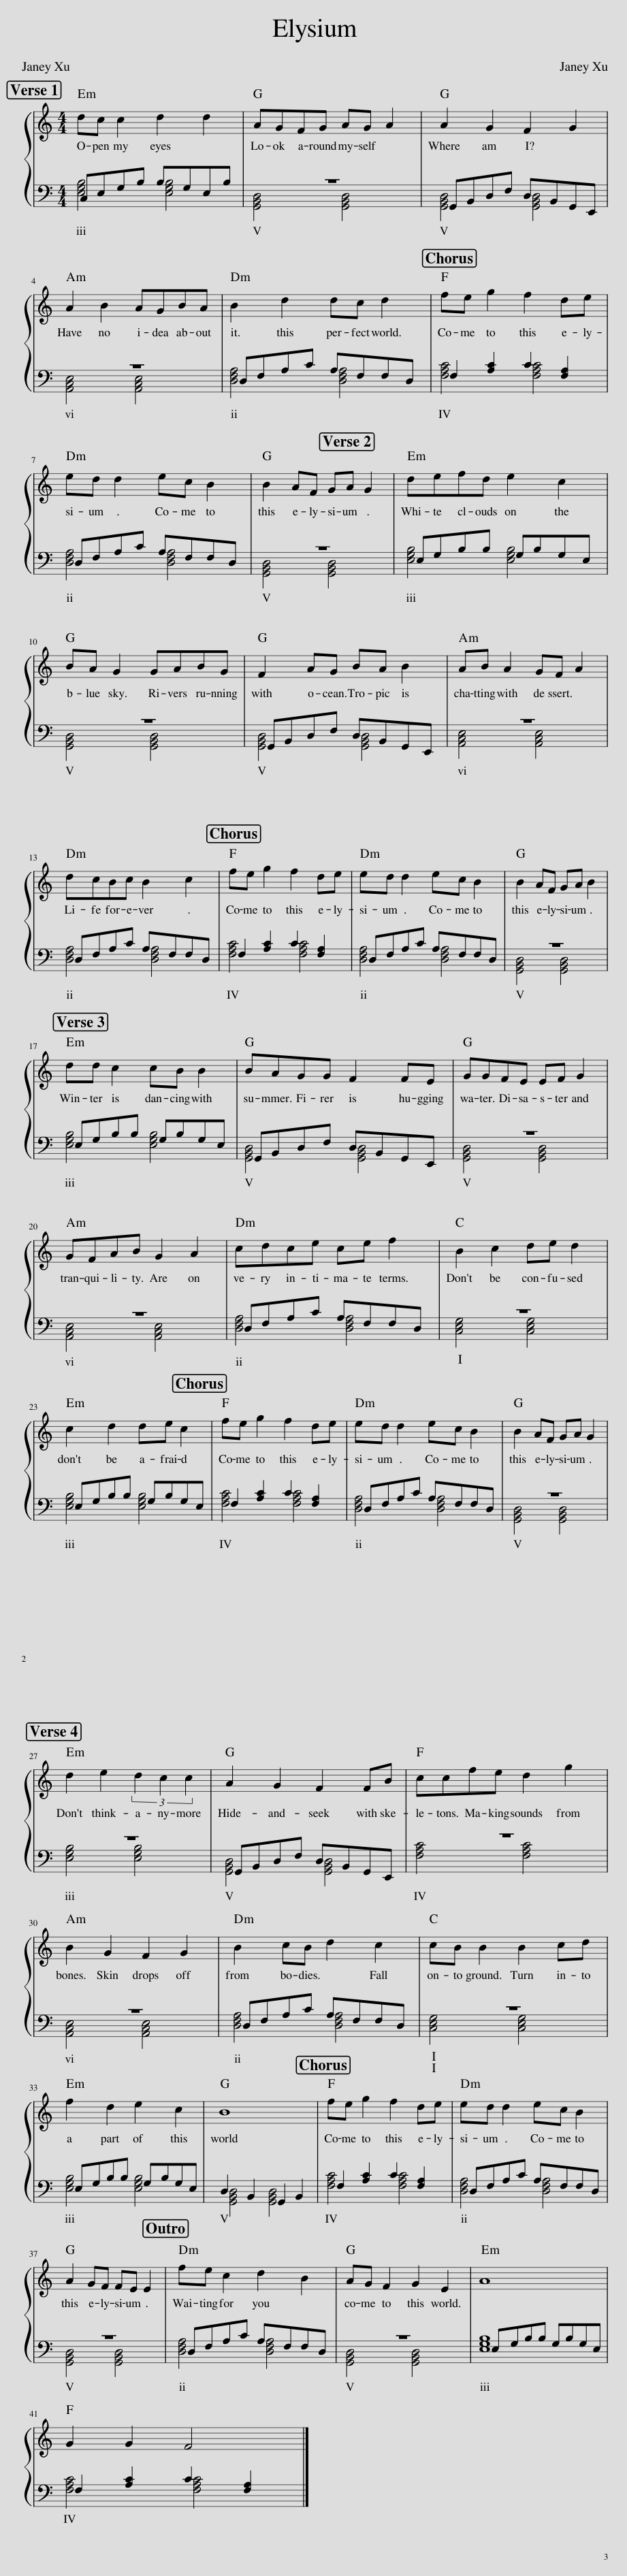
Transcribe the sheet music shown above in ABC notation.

X:1
%%score { 1 | ( 2 3 ) }
L:1/8
M:4/4
I:linebreak $
K:C
V:1 treble
V:2 bass
V:3 bass
V:1
 dc c2 d2 d2 | AGFG AG A2 | A2 G2 F2 G2 |$ A2 B2 AGBA | B2 d2 dc d2 | %5
 fe g2 f2 de |$ ed d2 ec B2 | B2 AF GA G2 | defd e2 c2 |$ BA G2 GABG | %10
 F2 AG BA B2 | AB A2 GF A2 |$ dcBc B2 c2 | fe g2 f2 de | ed d2 ec B2 | %15
 B2 AF GA B2 |$ dd c2 cB B2 | BAGG F2 FE | GGFE EF G2 |$ GFAB G2 A2 | %20
 cdce ce f2 | B2 c2 de d2 |$ c2 d2 de c2 | fe g2 f2 de | ed d2 ec B2 | %25
 B2 AF GA G2 |$ d2 e2 (3d2 c2 c2 | A2 G2 F2 FB | ccfe d2 g2 |$ B2 G2 F2 G2 | %30
 B2 cB d2 c2 | cB B2 B2 cd |$ f2 d2 e2 c2 | B8 | fe g2 f2 de | %35
 ed d2 ec B2 |$ A2 GF FE E2 | fe c2 d2 B2 | AG F2 G2 E2 | A8 |$ %40
 G2 G2 F4 |] %41
V:2
 C,E,G,B, B,G,E,B, | z8 | G,,B,,D,F, D,B,,G,,E,, |$ z8 | D,F,A,C A,F,F,D, | %5
 F,2 [A,C]2 C2 [F,A,]2 |$ D,F,A,C A,F,F,D, | z8 | E,G,B,B, G,B,G,E, |$ z8 | %10
 G,,B,,D,F, D,B,,G,,E,, | z8 |$ D,F,A,C A,F,F,D, | F,2 [A,C]2 C2 [F,A,]2 | D,F,A,C A,F,F,D, | %15
 z8 |$ E,G,B,B, G,B,G,E, | G,,B,,D,F, D,B,,G,,E,, | z8 |$ z8 | %20
 D,F,A,C A,F,F,D, | z8 |$ E,G,B,B, G,B,G,E, | F,2 [A,C]2 C2 [F,A,]2 | D,F,A,C A,F,F,D, | %25
 z8 |$ z8 | G,,B,,D,F, D,B,,G,,E,, | z8 |$ z8 | %30
 D,F,A,C A,F,F,D, | z8 |$ E,G,B,B, G,B,G,E, | D,2 B,,2 G,,2 B,,2 | F,2 [A,C]2 C2 [F,A,]2 | %35
 D,F,A,C A,F,F,D, |$ z8 | D,F,A,C A,F,F,D, | z8 | E,G,B,B, G,B,G,E, |$ %40
 F,2 [A,C]2 C2 [F,A,]2 |] %41
V:3
 [E,G,B,]4 [E,G,B,]4 | [G,,B,,D,]4 [G,,B,,D,]4 | [G,,B,,D,]4 [G,,B,,D,]4 |$ [A,,C,E,]4 [A,,C,E,]4 | [D,F,A,]4 [D,F,A,]4 | %5
 [F,A,C]4 [F,A,C]4 |$ [D,F,A,]4 [D,F,A,]4 | [G,,B,,D,]4 [G,,B,,D,]4 | [E,G,B,]4 [E,G,B,]4 |$ [G,,B,,D,]4 [G,,B,,D,]4 | %10
 [G,,B,,D,]4 [G,,B,,D,]4 | [A,,C,E,]4 [A,,C,E,]4 |$ [D,F,A,]4 [D,F,A,]4 | [F,A,C]4 [F,A,C]4 | [D,F,A,]4 [D,F,A,]4 | %15
 [G,,B,,D,]4 [G,,B,,D,]4 |$ [E,G,B,]4 [E,G,B,]4 | [G,,B,,D,]4 [G,,B,,D,]4 | [G,,B,,D,]4 [G,,B,,D,]4 |$ [A,,C,E,]4 [A,,C,E,]4 | %20
 [D,F,A,]4 [D,F,A,]4 | [C,E,G,]4 [C,E,G,]4 |$ [E,G,B,]4 [E,G,B,]4 | [F,A,C]4 [F,A,C]4 | [D,F,A,]4 [D,F,A,]4 | %25
 [G,,B,,D,]4 [G,,B,,D,]4 |$ [E,G,B,]4 [E,G,B,]4 | [G,,B,,D,]4 [G,,B,,D,]4 | [F,A,C]4 [F,A,C]4 |$ [A,,C,E,]4 [A,,C,E,]4 | %30
 [D,F,A,]4 [D,F,A,]4 | [C,E,G,]4 [C,E,G,]4 |$ [E,G,B,]4 [E,G,B,]4 | [G,,B,,D,]4 [G,,B,,D,]4 | [F,A,C]4 [F,A,C]4 | %35
 [D,F,A,]4 [D,F,A,]4 |$ [G,,B,,D,]4 [G,,B,,D,]4 | [D,F,A,]4 [D,F,A,]4 | [G,,B,,D,]4 [G,,B,,D,]4 | [E,G,B,]8 |$ %40
 [F,A,C]4 [F,A,C]4 |] %41
